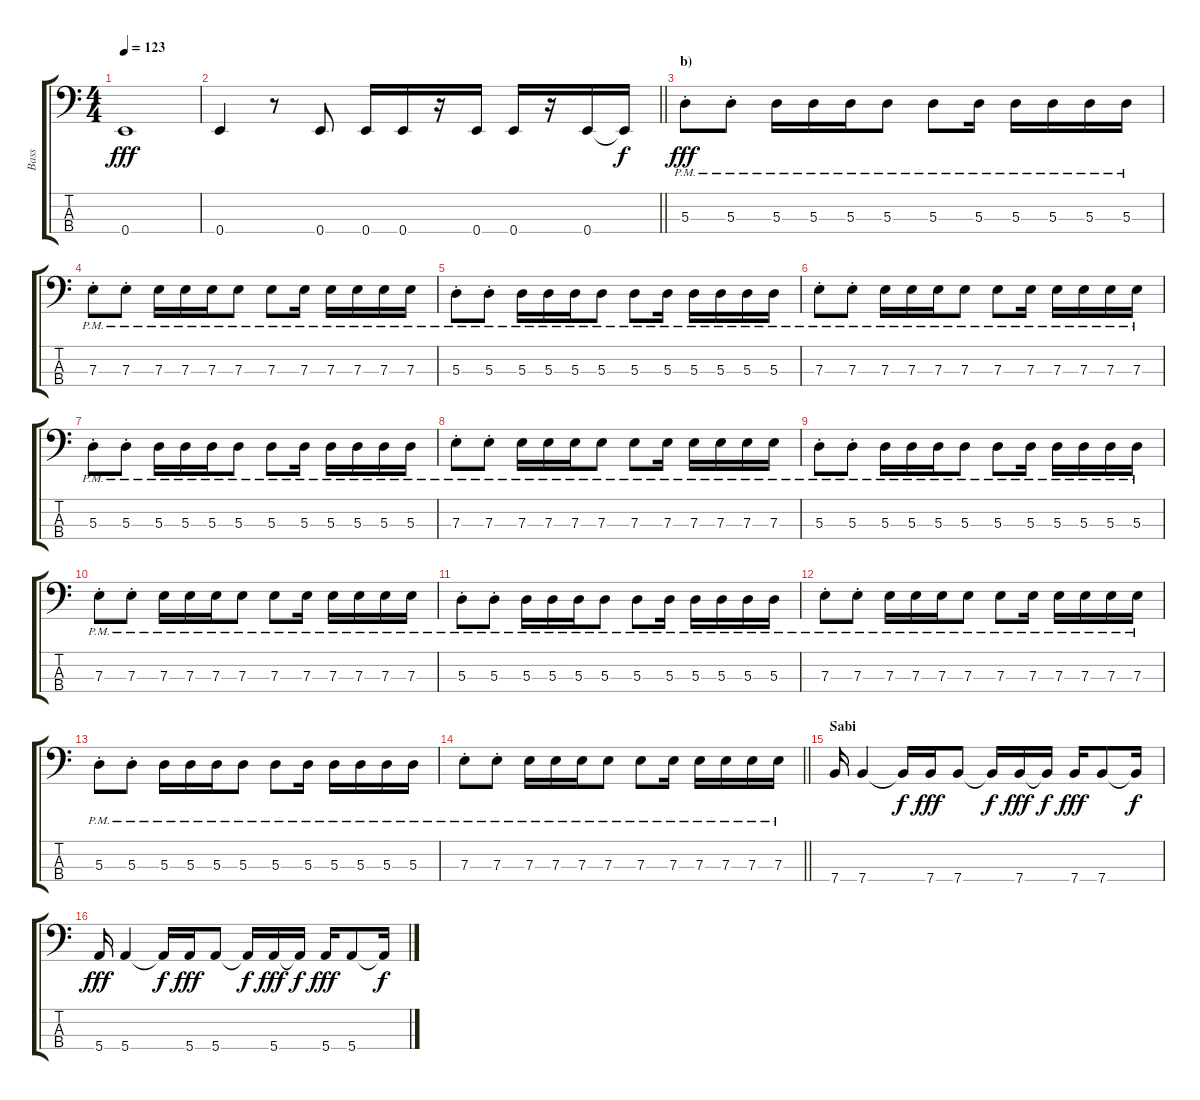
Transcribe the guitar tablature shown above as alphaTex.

\track ("Bass" "Bass") {instrument acousticbass}
\staff {score tabs}
\tuning (G2 D2 A1 E1) {hide}
\ts (4 4)
\tempo 123
\clef f4
\ks c
0.4.1{dy fff} |
\barLineRight lightlight
0.4.4 r.8 0.4.8 0.4.16 0.4.16 r.16 0.4.16 0.4.16 r.16 0.4.16 0.4{t}.16{dy f} |
\section ("" "b)")
5.3{pm st}.8{dy fff} 5.3{pm st}.8 5.3{pm}.16 5.3{pm}.16 5.3{pm}.16 5.3{pm}.8 5.3{pm}.8 5.3{pm}.16 5.3{pm}.16 5.3{pm}.16 5.3{pm}.16 5.3{pm}.16 |
7.3{pm st}.8 7.3{pm st}.8 7.3{pm}.16 7.3{pm}.16 7.3{pm}.16 7.3{pm}.8 7.3{pm}.8 7.3{pm}.16 7.3{pm}.16 7.3{pm}.16 7.3{pm}.16 7.3{pm}.16 |
5.3{pm st}.8 5.3{pm st}.8 5.3{pm}.16 5.3{pm}.16 5.3{pm}.16 5.3{pm}.8 5.3{pm}.8 5.3{pm}.16 5.3{pm}.16 5.3{pm}.16 5.3{pm}.16 5.3{pm}.16 |
7.3{pm st}.8 7.3{pm st}.8 7.3{pm}.16 7.3{pm}.16 7.3{pm}.16 7.3{pm}.8 7.3{pm}.8 7.3{pm}.16 7.3{pm}.16 7.3{pm}.16 7.3{pm}.16 7.3{pm}.16 |
5.3{pm st}.8 5.3{pm st}.8 5.3{pm}.16 5.3{pm}.16 5.3{pm}.16 5.3{pm}.8 5.3{pm}.8 5.3{pm}.16 5.3{pm}.16 5.3{pm}.16 5.3{pm}.16 5.3{pm}.16 |
7.3{pm st}.8 7.3{pm st}.8 7.3{pm}.16 7.3{pm}.16 7.3{pm}.16 7.3{pm}.8 7.3{pm}.8 7.3{pm}.16 7.3{pm}.16 7.3{pm}.16 7.3{pm}.16 7.3{pm}.16 |
5.3{pm st}.8 5.3{pm st}.8 5.3{pm}.16 5.3{pm}.16 5.3{pm}.16 5.3{pm}.8 5.3{pm}.8 5.3{pm}.16 5.3{pm}.16 5.3{pm}.16 5.3{pm}.16 5.3{pm}.16 |
7.3{pm st}.8 7.3{pm st}.8 7.3{pm}.16 7.3{pm}.16 7.3{pm}.16 7.3{pm}.8 7.3{pm}.8 7.3{pm}.16 7.3{pm}.16 7.3{pm}.16 7.3{pm}.16 7.3{pm}.16 |
5.3{pm st}.8 5.3{pm st}.8 5.3{pm}.16 5.3{pm}.16 5.3{pm}.16 5.3{pm}.8 5.3{pm}.8 5.3{pm}.16 5.3{pm}.16 5.3{pm}.16 5.3{pm}.16 5.3{pm}.16 |
7.3{pm st}.8 7.3{pm st}.8 7.3{pm}.16 7.3{pm}.16 7.3{pm}.16 7.3{pm}.8 7.3{pm}.8 7.3{pm}.16 7.3{pm}.16 7.3{pm}.16 7.3{pm}.16 7.3{pm}.16 |
5.3{pm st}.8 5.3{pm st}.8 5.3{pm}.16 5.3{pm}.16 5.3{pm}.16 5.3{pm}.8 5.3{pm}.8 5.3{pm}.16 5.3{pm}.16 5.3{pm}.16 5.3{pm}.16 5.3{pm}.16 |
\barLineRight lightlight
7.3{pm st}.8 7.3{pm st}.8 7.3{pm}.16 7.3{pm}.16 7.3{pm}.16 7.3{pm}.8 7.3{pm}.8 7.3{pm}.16 7.3{pm}.16 7.3{pm}.16 7.3{pm}.16 7.3{pm}.16 |
\section ("" "Sabi")
7.4.16 7.4.4 7.4{t}.16{dy f} 7.4.16{dy fff} 7.4.8 7.4{t}.16{dy f} 7.4.16{dy fff} 7.4{t}.16{dy f} 7.4.16{dy fff} 7.4.8 7.4{t}.16{dy f} |
5.4.16{dy fff} 5.4.4 5.4{t}.16{dy f} 5.4.16{dy fff} 5.4.8 5.4{t}.16{dy f} 5.4.16{dy fff} 5.4{t}.16{dy f} 5.4.16{dy fff} 5.4.8 5.4{t}.16{dy f}
